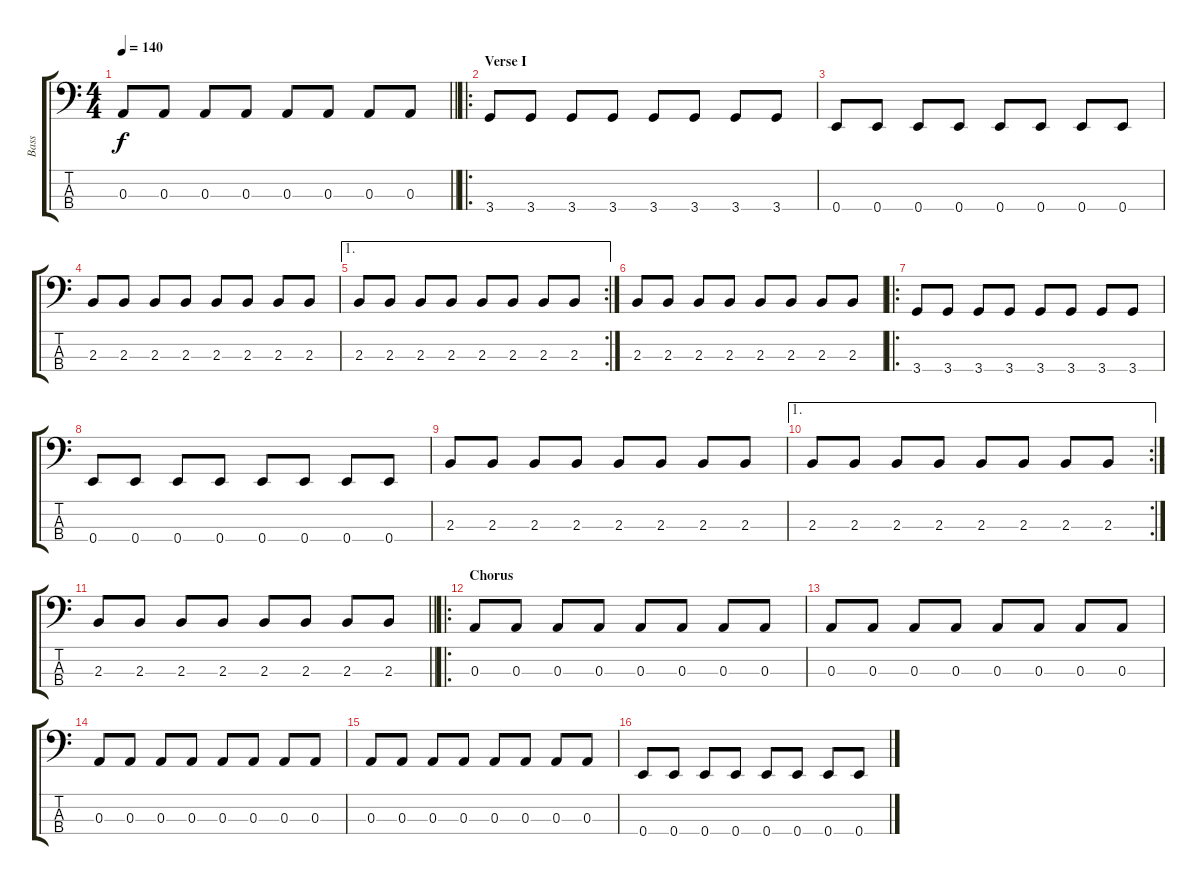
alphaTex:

\track ("Bass" "Bass") {instrument electricbassfinger}
\staff {score tabs}
\tuning (G2 D2 A1 E1) {hide}
\ts (4 4)
\tempo 140
\clef f4
\barLineRight lightlight
\ks c
0.3.8{dy f} 0.3.8 0.3.8 0.3.8 0.3.8 0.3.8 0.3.8 0.3.8 |
\ro
\section ("" "Verse I")
3.4.8 3.4.8 3.4.8 3.4.8 3.4.8 3.4.8 3.4.8 3.4.8 |
0.4.8 0.4.8 0.4.8 0.4.8 0.4.8 0.4.8 0.4.8 0.4.8 |
2.3.8 2.3.8 2.3.8 2.3.8 2.3.8 2.3.8 2.3.8 2.3.8 |
\ae 1
\rc 2
2.3.8 2.3.8 2.3.8 2.3.8 2.3.8 2.3.8 2.3.8 2.3.8 |
2.3.8 2.3.8 2.3.8 2.3.8 2.3.8 2.3.8 2.3.8 2.3.8 |
\ro
3.4.8 3.4.8 3.4.8 3.4.8 3.4.8 3.4.8 3.4.8 3.4.8 |
0.4.8 0.4.8 0.4.8 0.4.8 0.4.8 0.4.8 0.4.8 0.4.8 |
2.3.8 2.3.8 2.3.8 2.3.8 2.3.8 2.3.8 2.3.8 2.3.8 |
\ae 1
\rc 2
2.3.8 2.3.8 2.3.8 2.3.8 2.3.8 2.3.8 2.3.8 2.3.8 |
\barLineRight lightlight
2.3.8 2.3.8 2.3.8 2.3.8 2.3.8 2.3.8 2.3.8 2.3.8 |
\ro
\section ("" "Chorus")
0.3.8 0.3.8 0.3.8 0.3.8 0.3.8 0.3.8 0.3.8 0.3.8 |
0.3.8 0.3.8 0.3.8 0.3.8 0.3.8 0.3.8 0.3.8 0.3.8 |
0.3.8 0.3.8 0.3.8 0.3.8 0.3.8 0.3.8 0.3.8 0.3.8 |
0.3.8 0.3.8 0.3.8 0.3.8 0.3.8 0.3.8 0.3.8 0.3.8 |
0.4.8 0.4.8 0.4.8 0.4.8 0.4.8 0.4.8 0.4.8 0.4.8
